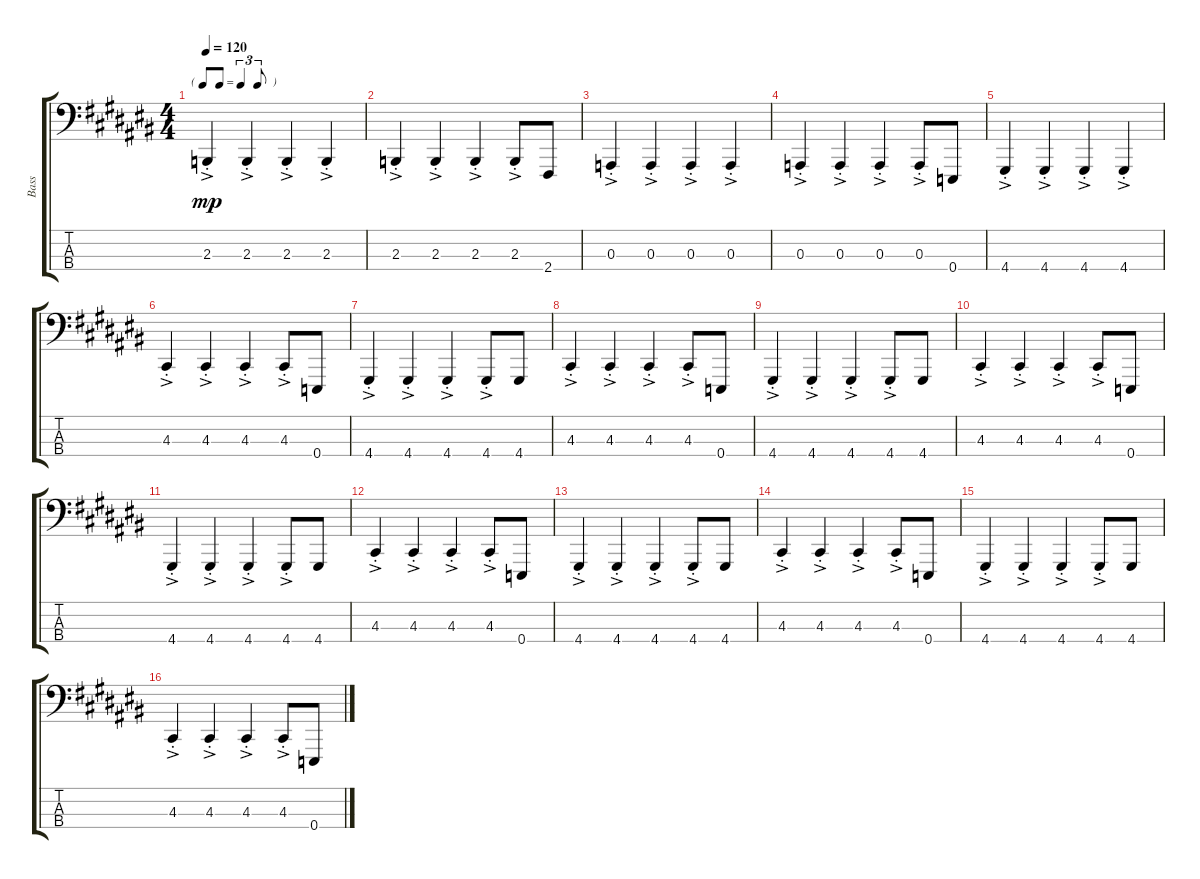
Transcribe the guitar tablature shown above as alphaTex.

\track ("Bass" "Bass") {mute instrument acousticgrandpiano}
\staff {score tabs}
\tuning (G2 D2 A1 E1) {hide}
\ts (4 4)
\tf triplet8th
\tempo 120
\clef f4
\ks c#
2.3{ac st}.4{dy mp} 2.3{ac st}.4 2.3{ac st}.4 2.3{ac st}.4 |
2.3{ac st}.4 2.3{ac st}.4 2.3{ac st}.4 2.3{ac st}.8 2.4.8 |
0.3{ac st}.4 0.3{ac st}.4 0.3{ac st}.4 0.3{ac st}.4 |
0.3{ac st}.4 0.3{ac st}.4 0.3{ac st}.4 0.3{ac st}.8 0.4.8 |
4.4{ac st}.4 4.4{ac st}.4 4.4{ac st}.4 4.4{ac st}.4 |
4.3{ac st}.4 4.3{ac st}.4 4.3{ac st}.4 4.3{ac st}.8 0.4.8 |
4.4{ac st}.4 4.4{ac st}.4 4.4{ac st}.4 4.4{ac st}.8 4.4.8 |
4.3{ac st}.4 4.3{ac st}.4 4.3{ac st}.4 4.3{ac st}.8 0.4.8 |
4.4{ac st}.4 4.4{ac st}.4 4.4{ac st}.4 4.4{ac st}.8 4.4.8 |
4.3{ac st}.4 4.3{ac st}.4 4.3{ac st}.4 4.3{ac st}.8 0.4.8 |
4.4{ac st}.4 4.4{ac st}.4 4.4{ac st}.4 4.4{ac st}.8 4.4.8 |
4.3{ac st}.4 4.3{ac st}.4 4.3{ac st}.4 4.3{ac st}.8 0.4.8 |
4.4{ac st}.4 4.4{ac st}.4 4.4{ac st}.4 4.4{ac st}.8 4.4.8 |
4.3{ac st}.4 4.3{ac st}.4 4.3{ac st}.4 4.3{ac st}.8 0.4.8 |
4.4{ac st}.4 4.4{ac st}.4 4.4{ac st}.4 4.4{ac st}.8 4.4.8 |
4.3{ac st}.4 4.3{ac st}.4 4.3{ac st}.4 4.3{ac st}.8 0.4.8
